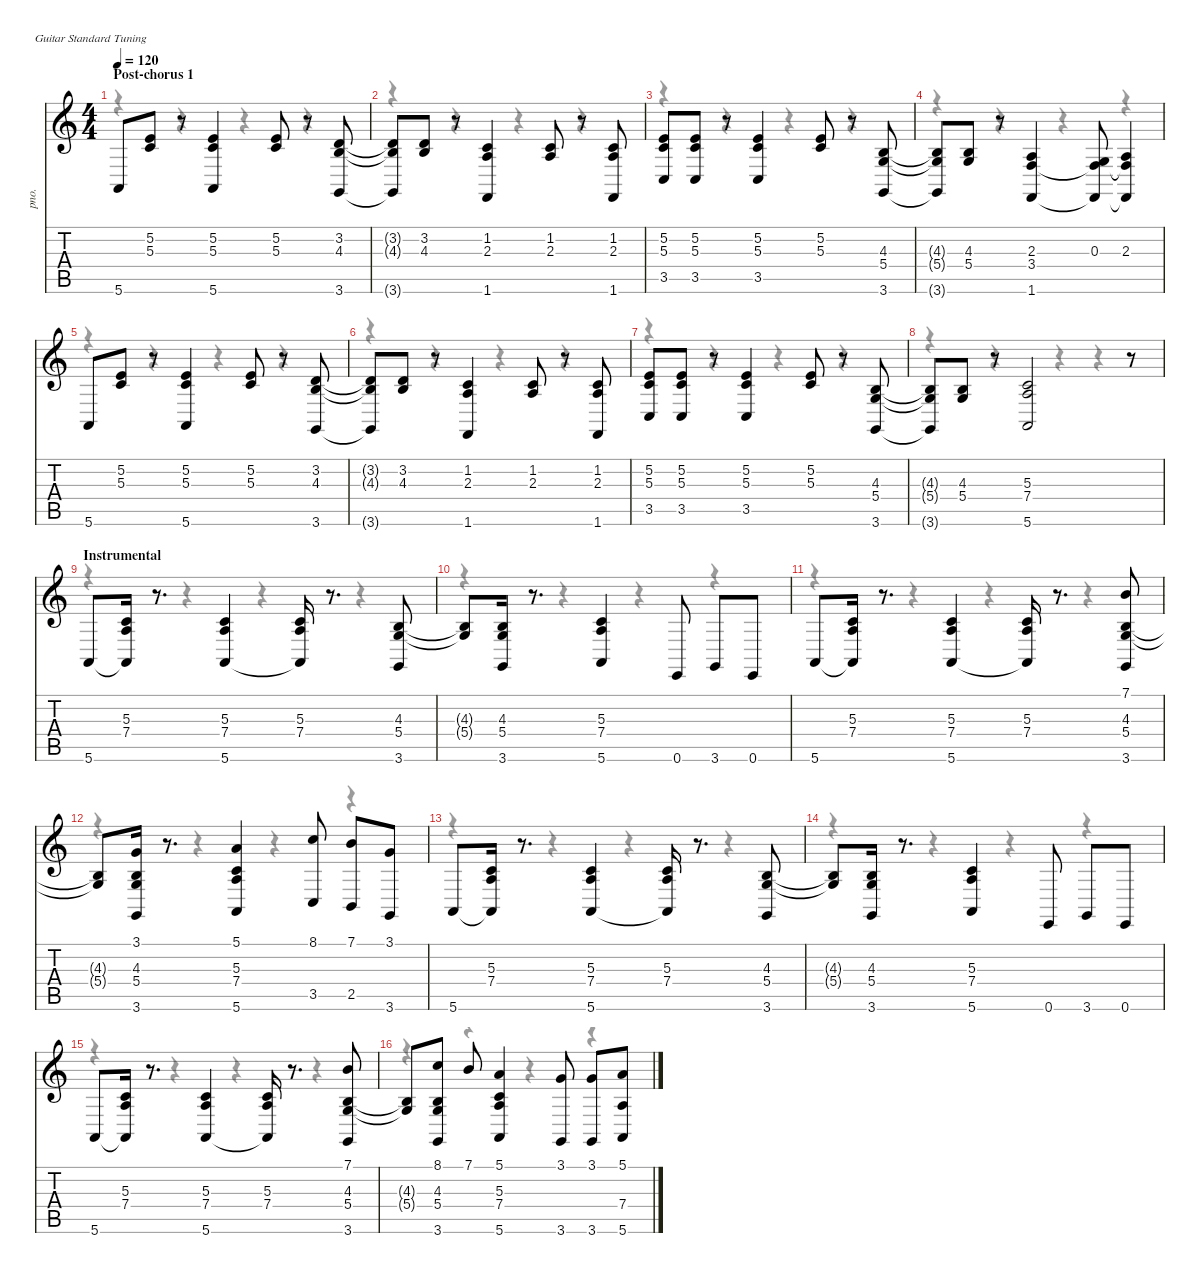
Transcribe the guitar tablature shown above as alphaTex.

\defaultSystemsLayout 4
\hideDynamics
\bracketExtendMode nobrackets
\track ("Piano" "pno.") {instrument acousticgrandpiano}
\staff {score tabs}
\tuning (E4 B3 G3 D3 A2 E2)
\voice
\ts (4 4)
\section ("" "Post-chorus 1")
\tempo 120
\clef g2
\ks c
5.6.8{dy f} (5.2 5.3).8 r.8 (5.2 5.3 5.6).4 (5.2 5.3).8 r.8 (3.2 4.3 3.6).8 |
(3.2{t} 4.3{t} 3.6{t}).8 (3.2 4.3).8 r.8 (1.2 2.3 1.6).4 (1.2 2.3).8 r.8 (1.2 2.3 1.6).8 |
(5.2 5.3 3.5).8 (5.2 5.3 3.5).8 r.8 (5.2 5.3 3.5).4 (5.2 5.3).8 r.8 (4.3 5.4 3.6).8 |
(4.3{t} 5.4{t} 3.6{t}).8 (4.3 5.4).8 r.8 (2.3 3.4 1.6).4 (0.3 3.4{t} 1.6{t}).8 (2.3 3.4{t} 1.6{t}).4 |
5.6.8 (5.2 5.3).8 r.8 (5.2 5.3 5.6).4 (5.2 5.3).8 r.8 (3.2 4.3 3.6).8 |
(3.2{t} 4.3{t} 3.6{t}).8 (3.2 4.3).8 r.8 (1.2 2.3 1.6).4 (1.2 2.3).8 r.8 (1.2 2.3 1.6).8 |
(5.2 5.3 3.5).8 (5.2 5.3 3.5).8 r.8 (5.2 5.3 3.5).4 (5.2 5.3).8 r.8 (4.3 5.4 3.6).8 |
(4.3{t} 5.4{t} 3.6{t}).8 (4.3 5.4).8 r.8 (5.3 7.4 5.6).2 r.8 |
\section ("" "Instrumental")
5.6.8 (5.3 7.4 5.6{t}).16 r.8{d} (5.3 7.4 5.6).4 (5.3 7.4 5.6{t}).16 r.8{d} (4.3 5.4 3.6).8 |
(4.3{t} 5.4{t}).8 (4.3 5.4 3.6).16 r.8{d} (5.3 7.4 5.6).4 0.6.8 3.6.8 0.6.8 |
5.6.8 (5.3 7.4 5.6{t}).16 r.8{d} (5.3 7.4 5.6).4 (5.3 7.4 5.6{t}).16 r.8{d} (7.1 4.3 5.4 3.6).8 |
(4.3{t} 5.4{t}).8 (3.1 4.3 5.4 3.6).16 r.8{d} (5.1 5.3 7.4 5.6).4 (8.1 3.5).8 (7.1 2.5).8 (3.1 3.6).8 |
5.6.8 (5.3 7.4 5.6{t}).16 r.8{d} (5.3 7.4 5.6).4 (5.3 7.4 5.6{t}).16 r.8{d} (4.3 5.4 3.6).8 |
(4.3{t} 5.4{t}).8 (4.3 5.4 3.6).16 r.8{d} (5.3 7.4 5.6).4 0.6.8 3.6.8 0.6.8 |
5.6.8 (5.3 7.4 5.6{t}).16 r.8{d} (5.3 7.4 5.6).4 (5.3 7.4 5.6{t}).16 r.8{d} (7.1 4.3 5.4 3.6).8 |
(4.3{t} 5.4{t}).8 (8.1 4.3 5.4 3.6).8 7.1.8 (5.1 5.3 7.4 5.6).4 (3.1 3.6).8 (3.1 3.6).8 (5.1 7.4 5.6).8
\voice
\clef g2
\ottava regular
\simile none
\ks c
r.4{dy mf} r.4 r.4 r.4 |
r.4 r.4 r.4 r.4 |
r.4 r.4 r.4 r.4 |
r.4 r.4 r.4 r.4 |
r.4 r.4 r.4 r.4 |
r.4 r.4 r.4 r.4 |
r.4 r.4 r.4 r.4 |
r.4 r.4 r.4 r.4 |
r.4 r.4 r.4 r.4 |
r.4 r.4 r.4 r.4 |
r.4 r.4 r.4 r.4 |
r.4 r.4 r.4 r.4 |
r.4 r.4 r.4 r.4 |
r.4 r.4 r.4 r.4 |
r.4 r.4 r.4 r.4 |
r.4 r.4 r.4 r.4
